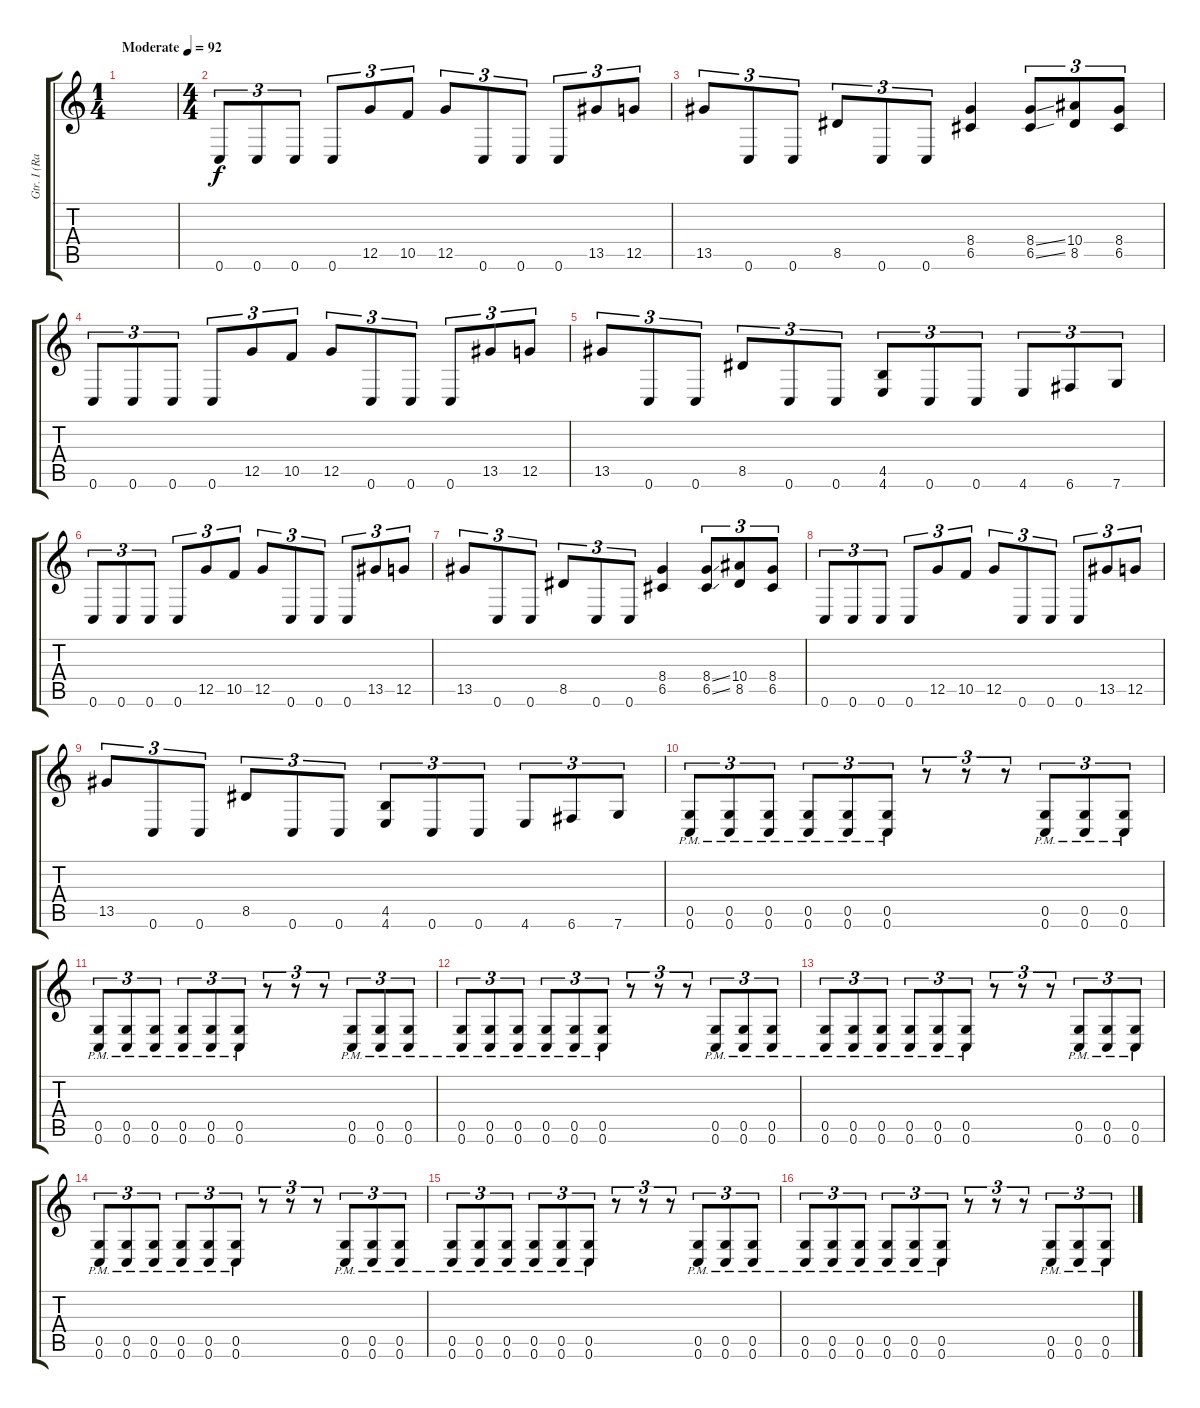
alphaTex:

\track ("Gtr. I (Raivio)" "Gtr. I (Ra") {instrument distortionguitar}
\staff {score tabs}
\tuning (D4 A3 F3 C3 G2 C2) {hide}
\ts (1 4)
\tempo (92 "Moderate")
\clef g2
\ks c
|
\ts (4 4)
0.6.8{tu (3 2)} 0.6.8{tu (3 2)} 0.6.8{tu (3 2)} 0.6.8{tu (3 2)} 12.5.8{tu (3 2)} 10.5.8{tu (3 2)} 12.5.8{tu (3 2)} 0.6.8{tu (3 2)} 0.6.8{tu (3 2)} 0.6.8{tu (3 2)} 13.5.8{tu (3 2)} 12.5.8{tu (3 2)} |
13.5.8{tu (3 2)} 0.6.8{tu (3 2)} 0.6.8{tu (3 2)} 8.5.8{tu (3 2)} 0.6.8{tu (3 2)} 0.6.8{tu (3 2)} (8.4 6.5).4 (8.4{ss} 6.5{ss}).8{tu (3 2)} (10.4 8.5).8{tu (3 2)} (8.4 6.5).8{tu (3 2)} |
0.6.8{tu (3 2)} 0.6.8{tu (3 2)} 0.6.8{tu (3 2)} 0.6.8{tu (3 2)} 12.5.8{tu (3 2)} 10.5.8{tu (3 2)} 12.5.8{tu (3 2)} 0.6.8{tu (3 2)} 0.6.8{tu (3 2)} 0.6.8{tu (3 2)} 13.5.8{tu (3 2)} 12.5.8{tu (3 2)} |
13.5.8{tu (3 2)} 0.6.8{tu (3 2)} 0.6.8{tu (3 2)} 8.5.8{tu (3 2)} 0.6.8{tu (3 2)} 0.6.8{tu (3 2)} (4.5 4.6).8{tu (3 2)} 0.6.8{tu (3 2)} 0.6.8{tu (3 2)} 4.6.8{tu (3 2)} 6.6.8{tu (3 2)} 7.6.8{tu (3 2)} |
0.6.8{tu (3 2)} 0.6.8{tu (3 2)} 0.6.8{tu (3 2)} 0.6.8{tu (3 2)} 12.5.8{tu (3 2)} 10.5.8{tu (3 2)} 12.5.8{tu (3 2)} 0.6.8{tu (3 2)} 0.6.8{tu (3 2)} 0.6.8{tu (3 2)} 13.5.8{tu (3 2)} 12.5.8{tu (3 2)} |
13.5.8{tu (3 2)} 0.6.8{tu (3 2)} 0.6.8{tu (3 2)} 8.5.8{tu (3 2)} 0.6.8{tu (3 2)} 0.6.8{tu (3 2)} (8.4 6.5).4 (8.4{ss} 6.5{ss}).8{tu (3 2)} (10.4 8.5).8{tu (3 2)} (8.4 6.5).8{tu (3 2)} |
0.6.8{tu (3 2)} 0.6.8{tu (3 2)} 0.6.8{tu (3 2)} 0.6.8{tu (3 2)} 12.5.8{tu (3 2)} 10.5.8{tu (3 2)} 12.5.8{tu (3 2)} 0.6.8{tu (3 2)} 0.6.8{tu (3 2)} 0.6.8{tu (3 2)} 13.5.8{tu (3 2)} 12.5.8{tu (3 2)} |
13.5.8{tu (3 2)} 0.6.8{tu (3 2)} 0.6.8{tu (3 2)} 8.5.8{tu (3 2)} 0.6.8{tu (3 2)} 0.6.8{tu (3 2)} (4.5 4.6).8{tu (3 2)} 0.6.8{tu (3 2)} 0.6.8{tu (3 2)} 4.6.8{tu (3 2)} 6.6.8{tu (3 2)} 7.6.8{tu (3 2)} |
(0.5{pm} 0.6{pm}).8{tu (3 2)} (0.5{pm} 0.6{pm}).8{tu (3 2)} (0.5{pm} 0.6{pm}).8{tu (3 2)} (0.5{pm} 0.6{pm}).8{tu (3 2)} (0.5{pm} 0.6{pm}).8{tu (3 2)} (0.5{pm} 0.6{pm}).8{tu (3 2)} r.8{tu (3 2)} r.8{tu (3 2)} r.8{tu (3 2)} (0.5{pm} 0.6{pm}).8{tu (3 2)} (0.5{pm} 0.6{pm}).8{tu (3 2)} (0.5{pm} 0.6{pm}).8{tu (3 2)} |
(0.5{pm} 0.6{pm}).8{tu (3 2)} (0.5{pm} 0.6{pm}).8{tu (3 2)} (0.5{pm} 0.6{pm}).8{tu (3 2)} (0.5{pm} 0.6{pm}).8{tu (3 2)} (0.5{pm} 0.6{pm}).8{tu (3 2)} (0.5{pm} 0.6{pm}).8{tu (3 2)} r.8{tu (3 2)} r.8{tu (3 2)} r.8{tu (3 2)} (0.5{pm} 0.6{pm}).8{tu (3 2)} (0.5{pm} 0.6{pm}).8{tu (3 2)} (0.5{pm} 0.6{pm}).8{tu (3 2)} |
(0.5{pm} 0.6{pm}).8{tu (3 2)} (0.5{pm} 0.6{pm}).8{tu (3 2)} (0.5{pm} 0.6{pm}).8{tu (3 2)} (0.5{pm} 0.6{pm}).8{tu (3 2)} (0.5{pm} 0.6{pm}).8{tu (3 2)} (0.5{pm} 0.6{pm}).8{tu (3 2)} r.8{tu (3 2)} r.8{tu (3 2)} r.8{tu (3 2)} (0.5{pm} 0.6{pm}).8{tu (3 2)} (0.5{pm} 0.6{pm}).8{tu (3 2)} (0.5{pm} 0.6{pm}).8{tu (3 2)} |
(0.5{pm} 0.6{pm}).8{tu (3 2)} (0.5{pm} 0.6{pm}).8{tu (3 2)} (0.5{pm} 0.6{pm}).8{tu (3 2)} (0.5{pm} 0.6{pm}).8{tu (3 2)} (0.5{pm} 0.6{pm}).8{tu (3 2)} (0.5{pm} 0.6{pm}).8{tu (3 2)} r.8{tu (3 2)} r.8{tu (3 2)} r.8{tu (3 2)} (0.5{pm} 0.6{pm}).8{tu (3 2)} (0.5{pm} 0.6{pm}).8{tu (3 2)} (0.5{pm} 0.6{pm}).8{tu (3 2)} |
(0.5{pm} 0.6{pm}).8{tu (3 2)} (0.5{pm} 0.6{pm}).8{tu (3 2)} (0.5{pm} 0.6{pm}).8{tu (3 2)} (0.5{pm} 0.6{pm}).8{tu (3 2)} (0.5{pm} 0.6{pm}).8{tu (3 2)} (0.5{pm} 0.6{pm}).8{tu (3 2)} r.8{tu (3 2)} r.8{tu (3 2)} r.8{tu (3 2)} (0.5{pm} 0.6{pm}).8{tu (3 2)} (0.5{pm} 0.6{pm}).8{tu (3 2)} (0.5{pm} 0.6{pm}).8{tu (3 2)} |
(0.5{pm} 0.6{pm}).8{tu (3 2)} (0.5{pm} 0.6{pm}).8{tu (3 2)} (0.5{pm} 0.6{pm}).8{tu (3 2)} (0.5{pm} 0.6{pm}).8{tu (3 2)} (0.5{pm} 0.6{pm}).8{tu (3 2)} (0.5{pm} 0.6{pm}).8{tu (3 2)} r.8{tu (3 2)} r.8{tu (3 2)} r.8{tu (3 2)} (0.5{pm} 0.6{pm}).8{tu (3 2)} (0.5{pm} 0.6{pm}).8{tu (3 2)} (0.5{pm} 0.6{pm}).8{tu (3 2)} |
(0.5{pm} 0.6{pm}).8{tu (3 2)} (0.5{pm} 0.6{pm}).8{tu (3 2)} (0.5{pm} 0.6{pm}).8{tu (3 2)} (0.5{pm} 0.6{pm}).8{tu (3 2)} (0.5{pm} 0.6{pm}).8{tu (3 2)} (0.5{pm} 0.6{pm}).8{tu (3 2)} r.8{tu (3 2)} r.8{tu (3 2)} r.8{tu (3 2)} (0.5{pm} 0.6{pm}).8{tu (3 2)} (0.5{pm} 0.6{pm}).8{tu (3 2)} (0.5{pm} 0.6{pm}).8{tu (3 2)}
